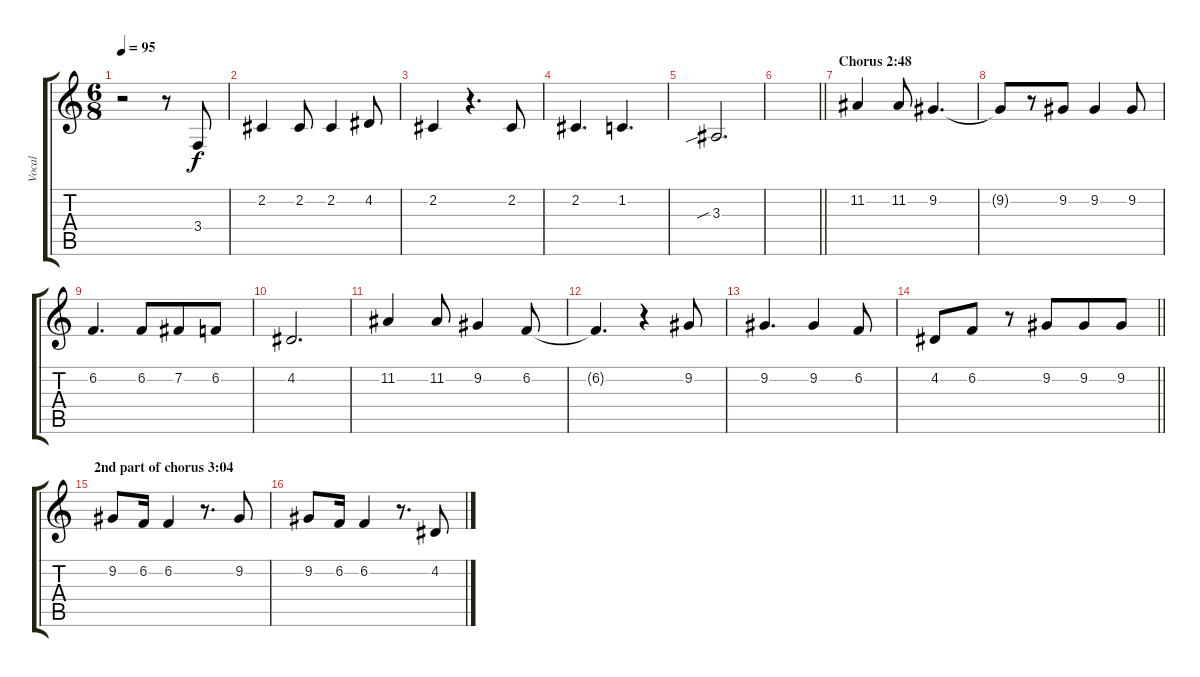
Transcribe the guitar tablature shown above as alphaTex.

\track ("Vocal" "Vocal") {instrument trumpet}
\staff {score tabs}
\tuning (E4 B3 G3 D3 A2 E2) {hide}
\ts (6 8)
\tempo 95
\clef g2
\ks c
r.2{dy f} r.8 3.4.8 |
2.2.4 2.2.8 2.2.4 4.2.8 |
2.2.4 r.4{d} 2.2.8 |
2.2.4{d} 1.2.4{d} |
3.3{sib}.2{d} |
\barLineRight lightlight
|
\section ("" "Chorus 2:48")
11.2.4 11.2.8 9.2.4{d} |
9.2{t}.8 r.8 9.2.8 9.2.4 9.2.8 |
6.2.4{d} 6.2.8 7.2.8 6.2.8 |
4.2.2{d} |
11.2.4 11.2.8 9.2.4 6.2.8 |
6.2{t}.4{d} r.4 9.2.8 |
9.2.4{d} 9.2.4 6.2.8 |
\barLineRight lightlight
4.2.8 6.2.8 r.8 9.2.8 9.2.8 9.2.8 |
\section ("" "2nd part of chorus 3:04")
9.2.8 6.2.16 6.2.4 r.8{d} 9.2.8 |
9.2.8 6.2.16 6.2.4 r.8{d} 4.2.8
